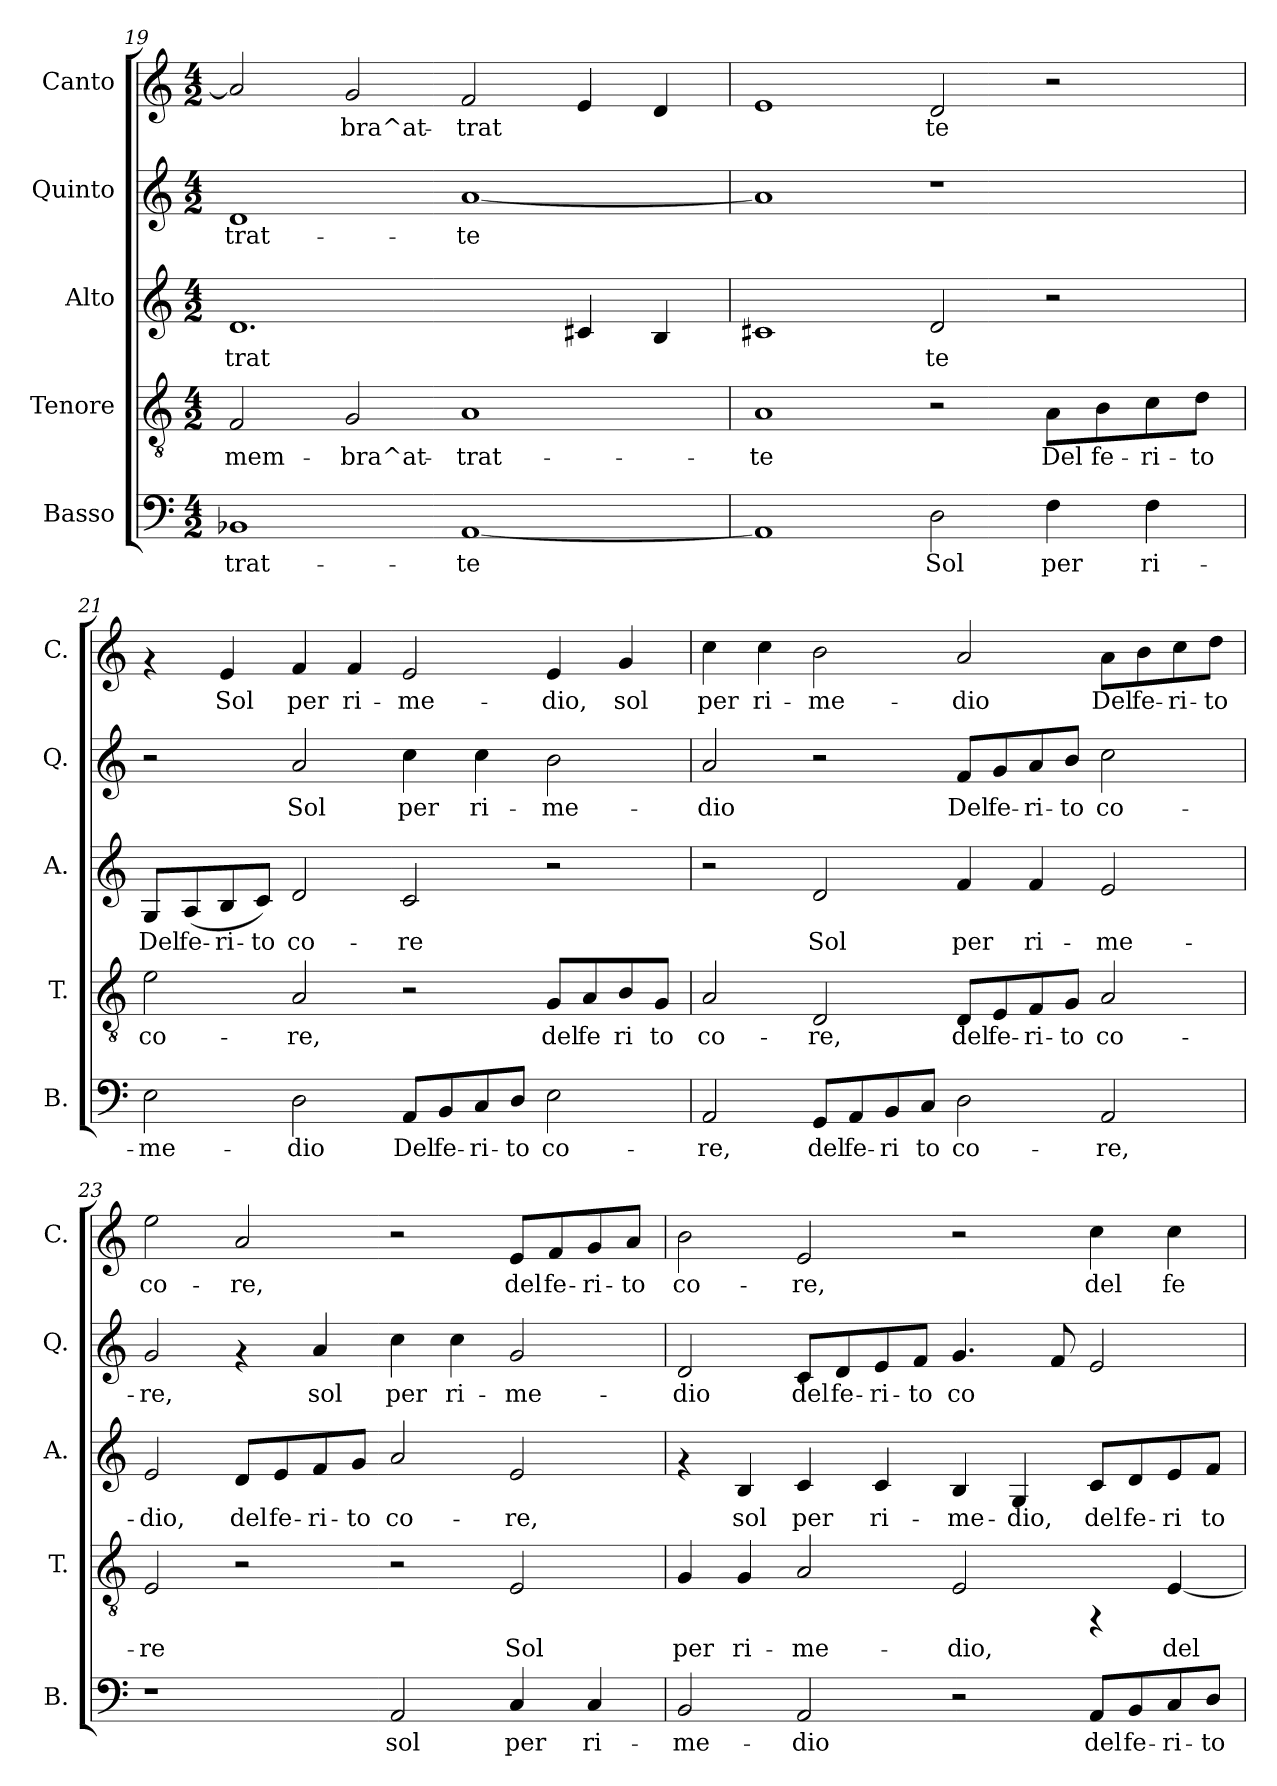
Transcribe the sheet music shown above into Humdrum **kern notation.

**kern	**text	**kern	**text	**kern	**text	**kern	**text	**kern	**text
*part5	*part5	*part4	*part4	*part3	*part3	*part2	*part2	*part1	*part1
*staff5	*staff5	*staff4	*staff4	*staff3	*staff3	*staff2	*staff2	*staff1	*staff1
*I"Basso	*	*I"Tenore	*	*I"Alto	*	*I"Quinto	*	*I"Canto	*
*I'B.	*	*I'T.	*	*I'A.	*	*I'Q.	*	*I'C.	*
*clefF4	*	*clefGv2	*	*clefG2	*	*clefG2	*	*clefG2	*
*k[]	*	*k[]	*	*k[]	*	*k[]	*	*k[]	*
*C:	*	*C:	*	*C:	*	*C:	*	*C:	*
*M4/2	*	*M4/2	*	*M4/2	*	*M4/2	*	*M4/2	*
=19	=19	=19	=19	=19	=19	=19	=19	=19	=19
!	!LO:LY:b:cj	!	!LO:LY:b:cj	!	!LO:LY:b:cj	!	!LO:LY:b:cj	!	!LO:LY:b:cj
1BB-X	-trat-	2F/	mem-	1.d	-trat-	1d	-trat-	2a/]	--
!	!	!	!LO:LY:b:cj	!	!	!	!	!	!LO:LY:b:cj
.	.	2G/	-bra^at-	.	.	.	.	2g/	-bra^at-
!	!LO:LY:b:cj	!	!LO:LY:b:cj	!	!	!	!LO:LY:b:cj	!	!LO:LY:b:cj
[<1AA	-te	1A	-trat-	.	.	[<1a	-te	2f/	-trat-
!	!	!	!	!	!LO:LY:b:cj	!	!	!	!LO:LY:b:cj
.	.	.	.	4c#/	--	.	.	4e/	--
!	!	!	!	!	!LO:LY:b:cj	!	!	!	!LO:LY:b:cj
.	.	.	.	4B/	--	.	.	4d/	--
=20	=20	=20	=20	=20	=20	=20	=20	=20	=20
!	!LO:LY:b:cj	!	!LO:LY:b:cj	!	!LO:LY:b:cj	!	!LO:LY:b:cj	!	!LO:LY:b:cj
1AA]	.	1A	-te	1c#X	--	1a]	.	1e	--
!	!LO:LY:b:cj	!	!	!	!LO:LY:b:cj	!	!	!	!LO:LY:b:cj
2D\	Sol	2r	.	2d/	-te	1r	.	2d/	-te
!	!LO:LY:b:cj	!	!LO:LY:b:cj	!	!	!	!	!	!
4F\	per	8A\L	Del	2r	.	.	.	2r	.
!	!	!	!LO:LY:b:cj	!	!	!	!	!	!
.	.	8B\	fe-	.	.	.	.	.	.
!	!LO:LY:b:cj	!	!LO:LY:b:cj	!	!	!	!	!	!
4F\	ri-	8c\	-ri-	.	.	.	.	.	.
!	!	!	!LO:LY:b:cj	!	!	!	!	!	!
.	.	8d\J	-to	.	.	.	.	.	.
=21	=21	=21	=21	=21	=21	=21	=21	=21	=21
!	!LO:LY:b:cj	!	!LO:LY:b:cj	!	!LO:LY:b:cj	!	!	!	!
2E\	-me-	2e\	co-	8G/L	Del	2r	.	4rf	.
!	!	!	!	!	!LO:LY:b:cj	!	!	!	!
.	.	.	.	(>8A/	fe-	.	.	.	.
!	!	!	!	!	!LO:LY:b:cj	!	!	!	!LO:LY:b:cj
.	.	.	.	8B/	-ri-	.	.	4e/	Sol
!	!	!	!	!	!LO:LY:b:cj	!	!	!	!
.	.	.	.	8c/J)	-to	.	.	.	.
!	!LO:LY:b:cj	!	!LO:LY:b:cj	!	!LO:LY:b:cj	!	!LO:LY:b:cj	!	!LO:LY:b:cj
2D\	-dio	2A/	-re,	2d/	co-	2a/	Sol	4f/	per
!	!	!	!	!	!	!	!	!	!LO:LY:b:cj
.	.	.	.	.	.	.	.	4f/	ri-
!	!LO:LY:b:cj	!	!	!	!LO:LY:b:cj	!	!LO:LY:b:cj	!	!LO:LY:b:cj
8AA/L	Del	2r	.	2c/	-re	4cc\	per	2e/	-me-
!	!LO:LY:b:cj	!	!	!	!	!	!	!	!
8BB/	fe-	.	.	.	.	.	.	.	.
!	!LO:LY:b:cj	!	!	!	!	!	!LO:LY:b:cj	!	!
8C/	-ri-	.	.	.	.	4cc\	ri-	.	.
!	!LO:LY:b:cj	!	!	!	!	!	!	!	!
8D/J	-to	.	.	.	.	.	.	.	.
!	!LO:LY:b:cj	!	!LO:LY:b:cj	!	!	!	!LO:LY:b:cj	!	!LO:LY:b:cj
2E\	co-	8G/L	del	2r	.	2b\	-me-	4e/	-dio,
!	!	!	!LO:LY:b:cj	!	!	!	!	!	!
.	.	8A/	fe	.	.	.	.	.	.
!	!	!	!LO:LY:b:cj	!	!	!	!	!	!LO:LY:b:cj
.	.	8B/	ri	.	.	.	.	4g/	sol
!	!	!	!LO:LY:b:cj	!	!	!	!	!	!
.	.	8G/J	to	.	.	.	.	.	.
!!LO:PB:g=z
=22	=22	=22	=22	=22	=22	=22	=22	=22	=22
!	!LO:LY:b:cj	!	!LO:LY:b:cj	!	!	!	!LO:LY:b:cj	!	!LO:LY:b:cj
2AA/	-re,	2A/	co-	2r	.	2a/	-dio	4cc\	per
!	!	!	!	!	!	!	!	!	!LO:LY:b:cj
.	.	.	.	.	.	.	.	4cc\	ri-
!	!LO:LY:b:cj	!	!LO:LY:b:cj	!	!LO:LY:b:cj	!	!	!	!LO:LY:b:cj
8GG/L	del	2D/	-re,	2d/	Sol	2r	.	2b\	-me-
!	!LO:LY:b:cj	!	!	!	!	!	!	!	!
8AA/	fe-	.	.	.	.	.	.	.	.
!	!LO:LY:b:cj	!	!	!	!	!	!	!	!
8BB/	-ri	.	.	.	.	.	.	.	.
!	!LO:LY:b:cj	!	!	!	!	!	!	!	!
8C/J	to	.	.	.	.	.	.	.	.
!	!LO:LY:b:cj	!	!LO:LY:b:cj	!	!LO:LY:b:cj	!	!LO:LY:b:cj	!	!LO:LY:b:cj
2D\	co-	8D/L	del	4f/	per	8f/L	Del	2a/	-dio
!	!	!	!LO:LY:b:cj	!	!	!	!LO:LY:b:cj	!	!
.	.	8E/	fe-	.	.	8g/	fe-	.	.
!	!	!	!LO:LY:b:cj	!	!LO:LY:b:cj	!	!LO:LY:b:cj	!	!
.	.	8F/	-ri-	4f/	ri-	8a/	-ri-	.	.
!	!	!	!LO:LY:b:cj	!	!	!	!LO:LY:b:cj	!	!
.	.	8G/J	-to	.	.	8b/J	-to	.	.
!	!LO:LY:b:cj	!	!LO:LY:b:cj	!	!LO:LY:b:cj	!	!LO:LY:b:cj	!	!LO:LY:b:cj
2AA/	-re,	2A/	co-	2e/	-me-	2cc\	co-	8a\L	Del
!	!	!	!	!	!	!	!	!	!LO:LY:b:cj
.	.	.	.	.	.	.	.	8b\	fe-
!	!	!	!	!	!	!	!	!	!LO:LY:b:cj
.	.	.	.	.	.	.	.	8cc\	-ri-
!	!	!	!	!	!	!	!	!	!LO:LY:b:cj
.	.	.	.	.	.	.	.	8dd\J	-to
=23	=23	=23	=23	=23	=23	=23	=23	=23	=23
!	!	!	!LO:LY:b:cj	!	!LO:LY:b:cj	!	!LO:LY:b:cj	!	!LO:LY:b:cj
1r	.	2E/	-re	2e/	-dio,	2g/	-re,	2ee\	co-
!	!	!	!	!	!LO:LY:b:cj	!	!	!	!LO:LY:b:cj
.	.	2r	.	8d/L	del	4rf	.	2a/	-re,
!	!	!	!	!	!LO:LY:b:cj	!	!	!	!
.	.	.	.	8e/	fe-	.	.	.	.
!	!	!	!	!	!LO:LY:b:cj	!	!LO:LY:b:cj	!	!
.	.	.	.	8f/	-ri-	4a/	sol	.	.
!	!	!	!	!	!LO:LY:b:cj	!	!	!	!
.	.	.	.	8g/J	-to	.	.	.	.
!	!LO:LY:b:cj	!	!	!	!LO:LY:b:cj	!	!LO:LY:b:cj	!	!
2AA/	sol	2r	.	2a/	co-	4cc\	per	2r	.
!	!	!	!	!	!	!	!LO:LY:b:cj	!	!
.	.	.	.	.	.	4cc\	ri-	.	.
!	!LO:LY:b:cj	!	!LO:LY:b:cj	!	!LO:LY:b:cj	!	!LO:LY:b:cj	!	!LO:LY:b:cj
4C/	per	2E/	Sol	2e/	-re,	2g/	-me-	8e/L	del
!	!	!	!	!	!	!	!	!	!LO:LY:b:cj
.	.	.	.	.	.	.	.	8f/	fe-
!	!LO:LY:b:cj	!	!	!	!	!	!	!	!LO:LY:b:cj
4C/	ri-	.	.	.	.	.	.	8g/	-ri-
!	!	!	!	!	!	!	!	!	!LO:LY:b:cj
.	.	.	.	.	.	.	.	8a/J	-to
=24	=24	=24	=24	=24	=24	=24	=24	=24	=24
!	!LO:LY:b:cj	!	!LO:LY:b:cj	!	!	!	!LO:LY:b:cj	!	!LO:LY:b:cj
2BB/	-me-	4G/	per	4rf	.	2d/	-dio	2b\	co-
!	!	!	!LO:LY:b:cj	!	!LO:LY:b:cj	!	!	!	!
.	.	4G/	ri-	4B/	sol	.	.	.	.
!	!LO:LY:b:cj	!	!LO:LY:b:cj	!	!LO:LY:b:cj	!	!LO:LY:b:cj	!	!LO:LY:b:cj
2AA/	-dio	2A/	-me-	4c/	per	8c/L	del	2e/	-re,
!	!	!	!	!	!	!	!LO:LY:b:cj	!	!
.	.	.	.	.	.	8d/	fe-	.	.
!	!	!	!	!	!LO:LY:b:cj	!	!LO:LY:b:cj	!	!
.	.	.	.	4c/	ri-	8e/	-ri-	.	.
!	!	!	!	!	!	!	!LO:LY:b:cj	!	!
.	.	.	.	.	.	8f/J	-to	.	.
!	!	!	!LO:LY:b:cj	!	!LO:LY:b:cj	!	!LO:LY:b:cj	!	!
2r	.	2E/	-dio,	4B/	-me-	4.g/	co-	2r	.
!	!	!	!	!	!LO:LY:b:cj	!	!	!	!
.	.	.	.	4G/	-dio,	.	.	.	.
!	!	!	!	!	!	!	!LO:LY:b:cj	!	!
.	.	.	.	.	.	8f/	--	.	.
!	!LO:LY:b:cj	!	!	!	!LO:LY:b:cj	!	!LO:LY:b:cj	!	!LO:LY:b:cj
8AA/L	del	4rFF	.	8c/L	del	2e/	--	4cc\	del
!	!LO:LY:b:cj	!	!	!	!LO:LY:b:cj	!	!	!	!
8BB/	fe-	.	.	8d/	fe-	.	.	.	.
!	!LO:LY:b:cj	!	!LO:LY:b:cj	!	!LO:LY:b:cj	!	!	!	!LO:LY:b:cj
8C/	-ri-	[<4E/	del	8e/	-ri	.	.	4cc\	fe-
!	!LO:LY:b:cj	!	!	!	!LO:LY:b:cj	!	!	!	!
8D/J	-to	.	.	8f/J	to	.	.	.	.
=	=	=	=	=	=	=	=	=	=
*-	*-	*-	*-	*-	*-	*-	*-	*-	*-
